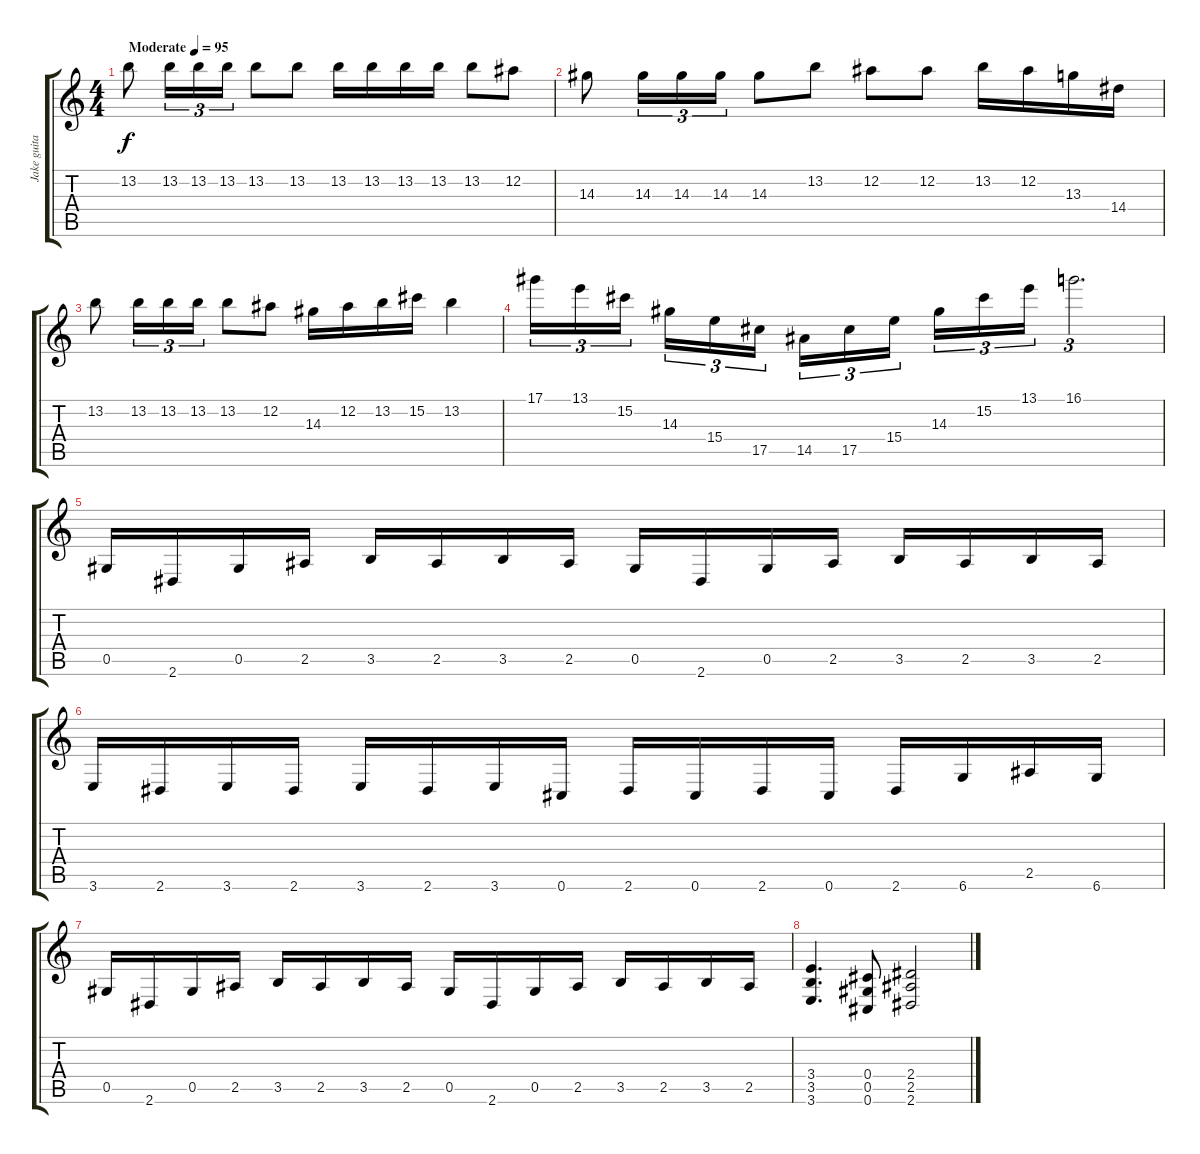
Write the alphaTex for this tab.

\track ("Jake guitar" "Jake guita") {instrument distortionguitar}
\staff {score tabs}
\tuning (Eb4 Bb3 Gb3 Db3 Ab2 Db2) {hide}
\ts (4 4)
\tempo (95 "Moderate")
\clef g2
\ks c
13.2.8{dy f instrument distortionguitar} 13.2.16{tu (3 2)} 13.2.16{tu (3 2)} 13.2.16{tu (3 2)} 13.2.8 13.2.8 13.2.16 13.2.16 13.2.16 13.2.16 13.2.8 12.2.8 |
14.3.8 14.3.16{tu (3 2)} 14.3.16{tu (3 2)} 14.3.16{tu (3 2)} 14.3.8 13.2.8 12.2.8 12.2.8 13.2.16 12.2.16 13.3.16 14.4.16 |
13.2.8 13.2.16{tu (3 2)} 13.2.16{tu (3 2)} 13.2.16{tu (3 2)} 13.2.8 12.2.8 14.3.16 12.2.16 13.2.16 15.2.16 13.2.4 |
17.1.16{tu (3 2)} 13.1.16{tu (3 2)} 15.2.16{tu (3 2) beam splitsecondary} 14.3.16{tu (3 2)} 15.4.16{tu (3 2)} 17.5.16{tu (3 2)} 14.5.16{tu (3 2)} 17.5.16{tu (3 2)} 15.4.16{tu (3 2) beam splitsecondary} 14.3.16{tu (3 2)} 15.2.16{tu (3 2)} 13.1.16{tu (3 2)} 16.1.2{d tu (3 2)} |
0.5.16 2.6.16 0.5.16 2.5.16 3.5.16 2.5.16 3.5.16 2.5.16 0.5.16 2.6.16 0.5.16 2.5.16 3.5.16 2.5.16 3.5.16 2.5.16 |
3.6.16 2.6.16 3.6.16 2.6.16 3.6.16 2.6.16 3.6.16 0.6.16 2.6.16 0.6.16 2.6.16 0.6.16 2.6.16 6.6.16 2.5.16 6.6.16 |
0.5.16 2.6.16 0.5.16 2.5.16 3.5.16 2.5.16 3.5.16 2.5.16 0.5.16 2.6.16 0.5.16 2.5.16 3.5.16 2.5.16 3.5.16 2.5.16 |
(3.4 3.5 3.6).4{d} (0.4 0.5 0.6).8 (2.4 2.5 2.6).2
